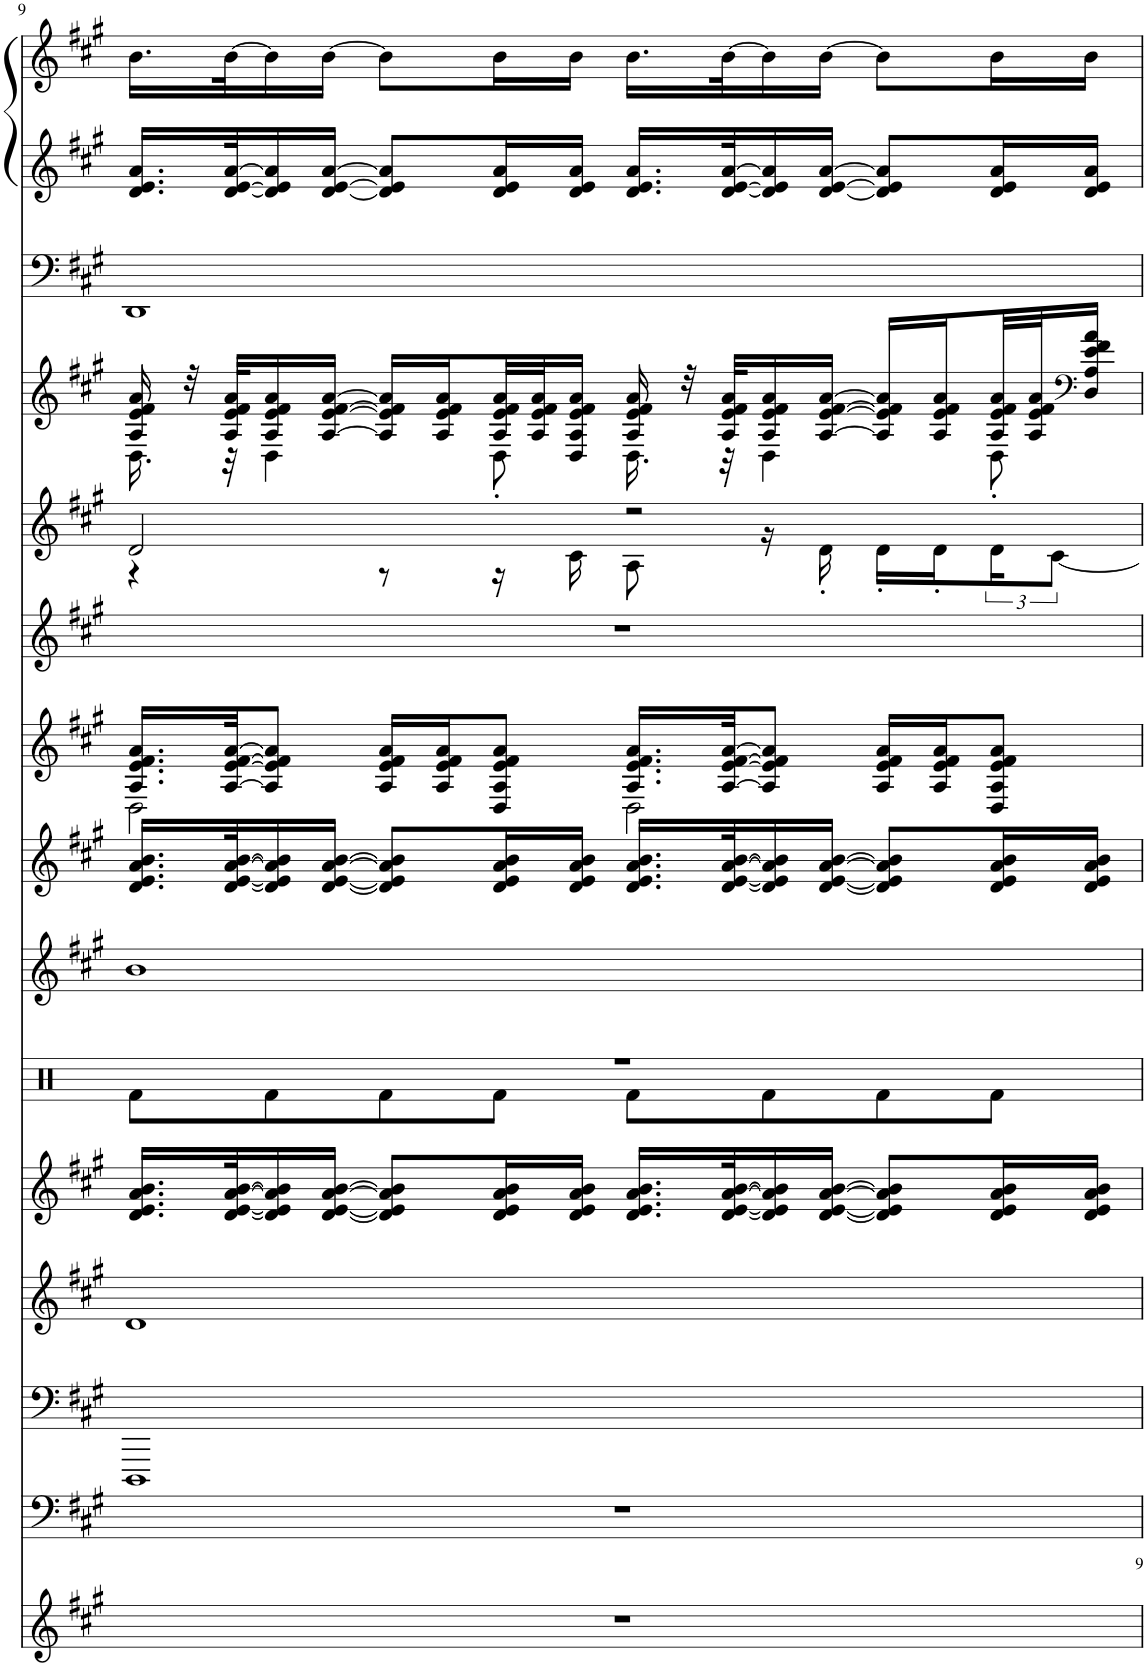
**kern	**kern	**kern	**kern	**kern	**kern	**kern	**kern	**kern	**kern	**kern	**kern	**kern	**kern	**kern
*part14	*part13	*part12	*part11	*part10	*part9	*part8	*part7	*part6	*part5	*part4	*part3	*part2	*part1	*part1
*staff15	*staff14	*staff13	*staff12	*staff11	*staff10	*staff9	*staff8	*staff7	*staff6	*staff5	*staff4	*staff3	*staff2	*staff1
*I"DistortionGtr	*I"Jazz Guitar	*I"Synth Bass 2	*I"Strings 2	*I"Brightness	*I"Percussion	*I"Halo Pad	*I"Harpsichord	*I"Steel Gtr.	*I"Overdrive Gtr	*I"Tenor Sax	*I"Steel Gtr.	*I"Fingered Bass	*I"Grand Piano, aud_mb1306	*
*	*	*	*I'Str	*	*	*	*I'Hpschd	*	*	*I'T Sax	*	*	*I'Pno	*
!!LO:PB:g=z
*clefG2	*clefF4	*clefF4	*clefG2	*clefG2	*clefX	*clefG2	*clefG2	*clefG2	*clefG2	*clefF4	*clefG2	*clefF4	*clefG2	*clefG2
*	*	*	*	*	*	*	*	*	*	*Trd8c14	*	*	*	*
*k[f#c#g#]	*k[f#c#g#]	*k[f#c#g#]	*k[f#c#g#]	*k[f#c#g#]	*k[]	*k[f#c#g#]	*k[f#c#g#]	*k[f#c#g#]	*k[f#c#g#]	*k[f#c#g#]	*k[f#c#g#]	*k[f#c#g#]	*k[f#c#g#]	*k[f#c#g#]
*M4/4	*M4/4	*M4/4	*M4/4	*M4/4	*M4/4	*M4/4	*M4/4	*M4/4	*M4/4	*M4/4	*M4/4	*M4/4	*M4/4	*M4/4
=9	=9	=9	=9	=9	=9	=9	=9	=9	=9	=9	=9	=9	=9	=9
*	*	*	*	*	*^	*	*	*^	*	*^	*^	*	*	*
1r	1r	1DDD	1d	16.d/ 16.e/ 16.a/ 16.b/LL	1r	8Rf\L	1b	16.d/ 16.e/ 16.a/ 16.b/LL	16.A/ 16.e/ 16.f#/ 16.a/LL	2D\	1r	2d/	4r	16A/ 16e/ 16f#/ 16a/	16.D\	1DD	16.d/ 16.e/ 16.a/LL	16.b\LL
.	.	.	.	.	.	.	.	.	.	.	.	.	.	32r	.	.	.	.
.	.	.	.	[32d/ [32e/ [32a/ [32b/K	.	.	.	[32d/ [32e/ [32a/ [32b/K	[32A/ [32e/ [32f#/ [32a/JK	.	.	.	.	32A/ 32e/ 32f#/ 32a/KLL	32r	.	[32d/ [32e/ [32a/K	[32b\K
.	.	.	.	16d/] 16e/] 16a/] 16b/]	.	8Rf\	.	16d/] 16e/] 16a/] 16b/]	8A/] 8e/] 8f#/] 8a/]J	.	.	.	.	16A/ 16e/ 16f#/ 16a/	4D\	.	16d/] 16e/] 16a/]	16b\]
.	.	.	.	[16d/ [16e/ [16a/ [16b/JJ	.	.	.	[16d/ [16e/ [16a/ [16b/JJ	.	.	.	.	.	[16A/ [16e/ [16f#/ [16a/JJ	.	.	[16d/ [16e/ [16a/JJ	[16b\JJ
.	.	.	.	8d/] 8e/] 8a/] 8b/]L	.	8Rf\	.	8d/] 8e/] 8a/] 8b/]L	16A/ 16e/ 16f#/ 16a/LL	.	.	.	8r	16A/] 16e/] 16f#/] 16a/]LL	.	.	8d/] 8e/] 8a/]L	8b\L]
.	.	.	.	.	.	.	.	.	16A/ 16e/ 16f#/ 16a/J	.	.	.	.	16A/ 16e/ 16f#/ 16a/	.	.	.	.
.	.	.	.	16d/ 16e/ 16a/ 16b/L	.	8Rf\J	.	16d/ 16e/ 16a/ 16b/L	8D/ 8A/ 8e/ 8f#/ 8a/J	.	.	.	16r	32A/ 32e/ 32f#/ 32a/L	8D'\	.	16d/ 16e/ 16a/L	16b\L
.	.	.	.	.	.	.	.	.	.	.	.	.	.	32A/ 32e/ 32f#/ 32a/J	.	.	.	.
.	.	.	.	16d/ 16e/ 16a/ 16b/JJ	.	.	.	16d/ 16e/ 16a/ 16b/JJ	.	.	.	.	16c#\	16D/ 16A/ 16e/ 16f#/ 16a/JJ	.	.	16d/ 16e/ 16a/JJ	16b\JJ
.	.	.	.	16.d/ 16.e/ 16.a/ 16.b/LL	.	8Rf\L	.	16.d/ 16.e/ 16.a/ 16.b/LL	16.A/ 16.e/ 16.f#/ 16.a/LL	2D\	.	2r	8A\	16A/ 16e/ 16f#/ 16a/	16.D\	.	16.d/ 16.e/ 16.a/LL	16.b\LL
.	.	.	.	.	.	.	.	.	.	.	.	.	.	32r	.	.	.	.
.	.	.	.	[32d/ [32e/ [32a/ [32b/K	.	.	.	[32d/ [32e/ [32a/ [32b/K	[32A/ [32e/ [32f#/ [32a/JK	.	.	.	.	32A/ 32e/ 32f#/ 32a/KLL	32r	.	[32d/ [32e/ [32a/K	[32b\K
.	.	.	.	16d/] 16e/] 16a/] 16b/]	.	8Rf\	.	16d/] 16e/] 16a/] 16b/]	8A/] 8e/] 8f#/] 8a/]J	.	.	.	16r	16A/ 16e/ 16f#/ 16a/	4D\	.	16d/] 16e/] 16a/]	16b\]
.	.	.	.	[16d/ [16e/ [16a/ [16b/JJ	.	.	.	[16d/ [16e/ [16a/ [16b/JJ	.	.	.	.	16d'\	[16A/ [16e/ [16f#/ [16a/JJ	.	.	[16d/ [16e/ [16a/JJ	[16b\JJ
.	.	.	.	8d/] 8e/] 8a/] 8b/]L	.	8Rf\	.	8d/] 8e/] 8a/] 8b/]L	16A/ 16e/ 16f#/ 16a/LL	.	.	.	16d'\LL	16A/] 16e/] 16f#/] 16a/]LL	.	.	8d/] 8e/] 8a/]L	8b\L]
.	.	.	.	.	.	.	.	.	16A/ 16e/ 16f#/ 16a/J	.	.	.	16d'\	16A/ 16e/ 16f#/ 16a/	.	.	.	.
.	.	.	.	16d/ 16e/ 16a/ 16b/L	.	8Rf\J	.	16d/ 16e/ 16a/ 16b/L	8D/ 8A/ 8e/ 8f#/ 8a/J	.	.	.	24d\J	32A/ 32e/ 32f#/ 32a/L	8D'\	.	16d/ 16e/ 16a/L	16b\L
.	.	.	.	.	.	.	.	.	.	.	.	.	.	32A/ 32e/ 32f#/ 32a/J	.	.	.	.
.	.	.	.	.	.	.	.	.	.	.	.	.	[12c#\J	.	.	.	.	.
*	*	*	*	*	*	*	*	*	*	*	*	*	*	*clefF4	*	*	*	*
.	.	.	.	16d/ 16e/ 16a/ 16b/JJ	.	.	.	16d/ 16e/ 16a/ 16b/JJ	.	.	.	.	.	16D/ 16A/ 16e/ 16f#/ 16a/JJ	.	.	16d/ 16e/ 16a/JJ	16b\JJ
*	*	*	*	*	*	*	*	*	*	*	*	*v	*v	*	*	*	*	*
*	*	*	*	*	*v	*v	*	*	*v	*v	*	*	*v	*v	*	*	*
=	=	=	=	=	=	=	=	=	=	=	=	=	=	=
*-	*-	*-	*-	*-	*-	*-	*-	*-	*-	*-	*-	*-	*-	*-
